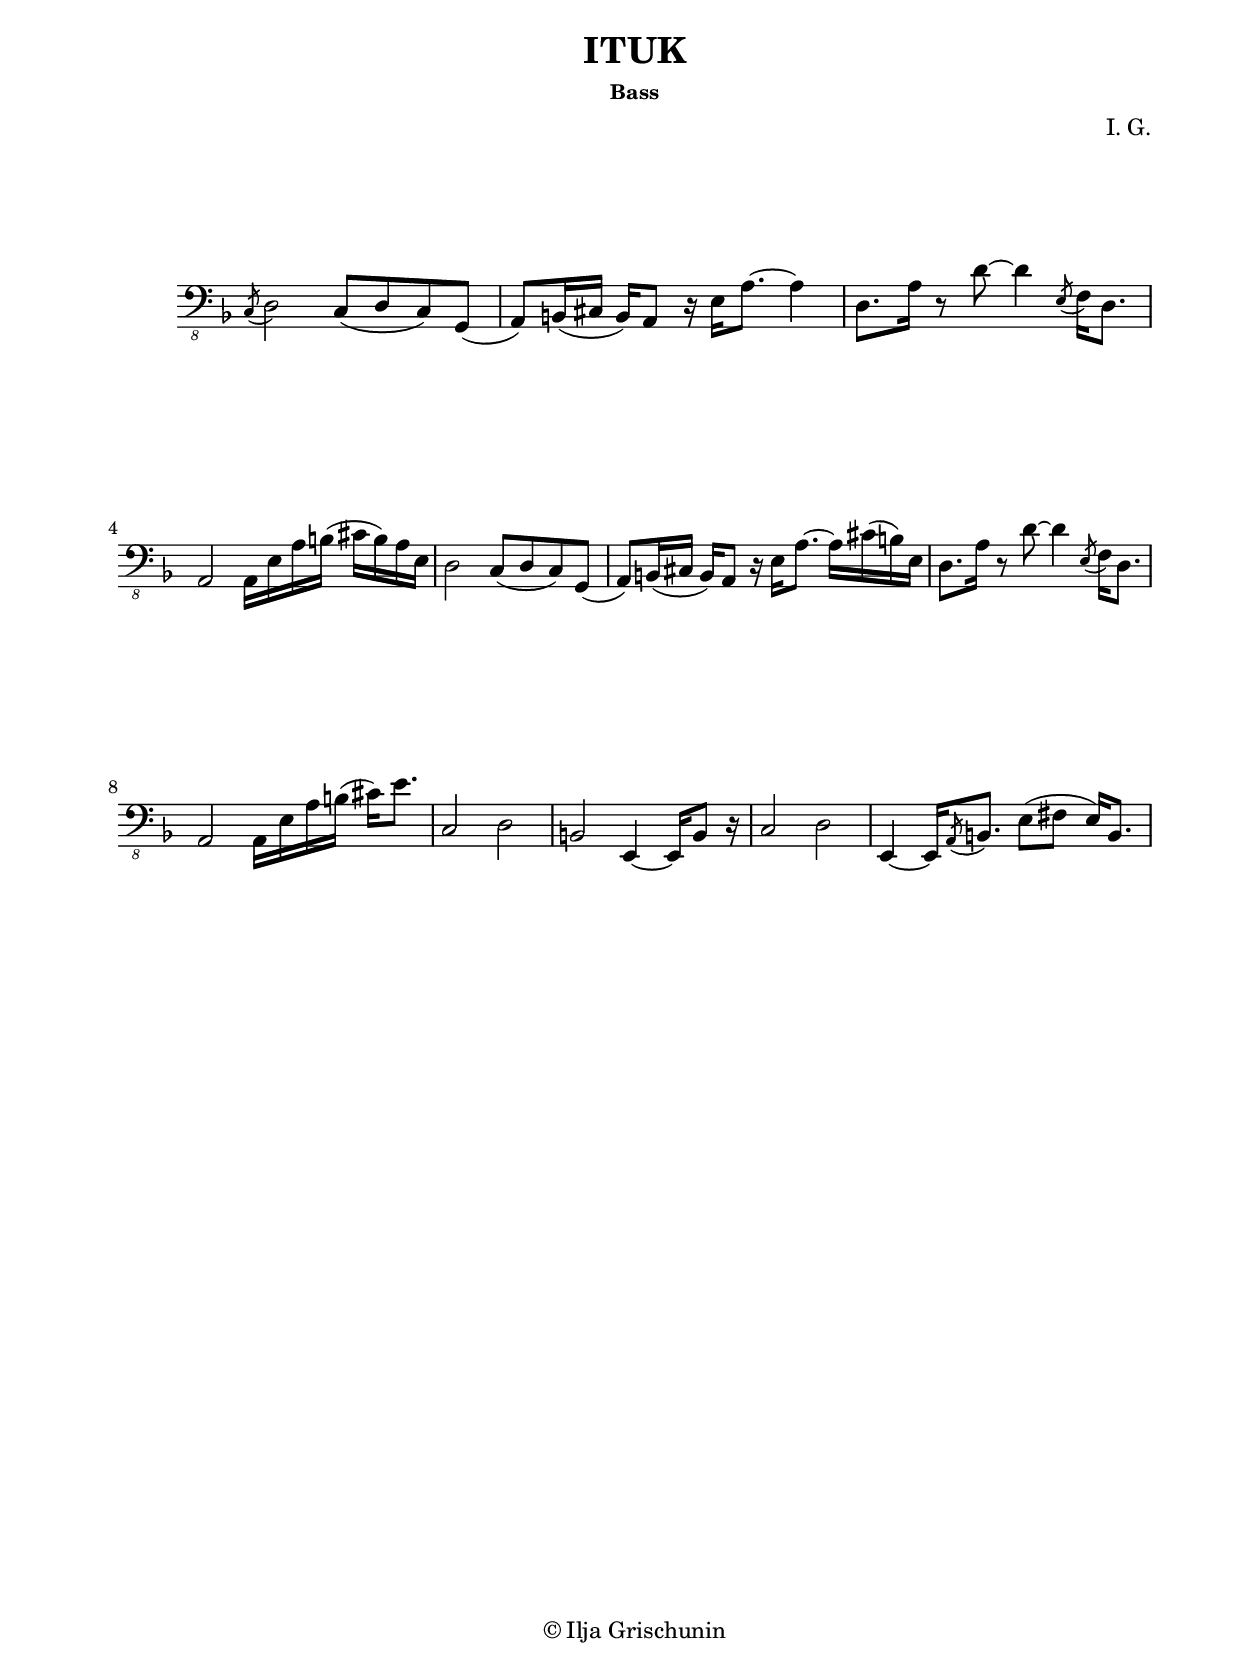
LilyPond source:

\version "2.19.15"

\language "deutsch"

\header {
  title = "ITUK"
  subsubtitle = "Bass"
  composer = "I. G."
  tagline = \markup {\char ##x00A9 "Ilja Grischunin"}
}

\paper {
  #(set-paper-size "a4")
  top-system-spacing.basic-distance = #25
  top-markup-spacing.basic-distance = #8
  markup-system-spacing.basic-distance = #26
  system-system-spacing.basic-distance = #25
  last-bottom-spacing.basic-distance = #25
  two-sided = ##t
  inner-margin = 20
  outer-margin = 15
}

\layout {
  indent = 10
  \context {
    \PianoStaff
    \consists #Span_stem_engraver
  }
  \context{
    \Score
    %\override StaffGrouper.staff-staff-spacing.basic-distance = #13
    %\remove "Bar_number_engraver"
  }
  \override Staff.TimeSignature.stencil = ##f
}

\version "2.19.15"

\language "deutsch"


bass = \relative {
  \clef "bass_8"
  \key d \minor
  \tag #'Partitur {\partial 4 r4}
  \acciaccatura c,8 d2 c8( d c) g( a) h16( cis h) a8 r16 e' a8.~ a4
  d,8. a'16 r8 d~ d4 \acciaccatura e,8 f16 d8.
  a2 a16 e' a h( cis h) a e
  d2 c8( d c) g( a) h16( cis h) a8 r16 e' a8.~ a16 cis( h) e,
  d8. a'16 r8 d~ d4 \acciaccatura e,8 f16 d8.
  a2 a16 e' a h( cis) e8.
  c,2 d h e,4~ e16 h'8 r16 c2 d
  e,4~ e16 \acciaccatura a8 h8. e8( fis e16) h8.
}


%%%%%%%%%%%%%%%%%%%%%%
\score {
  \new Staff \removeWithTag #'Partitur \bass
}